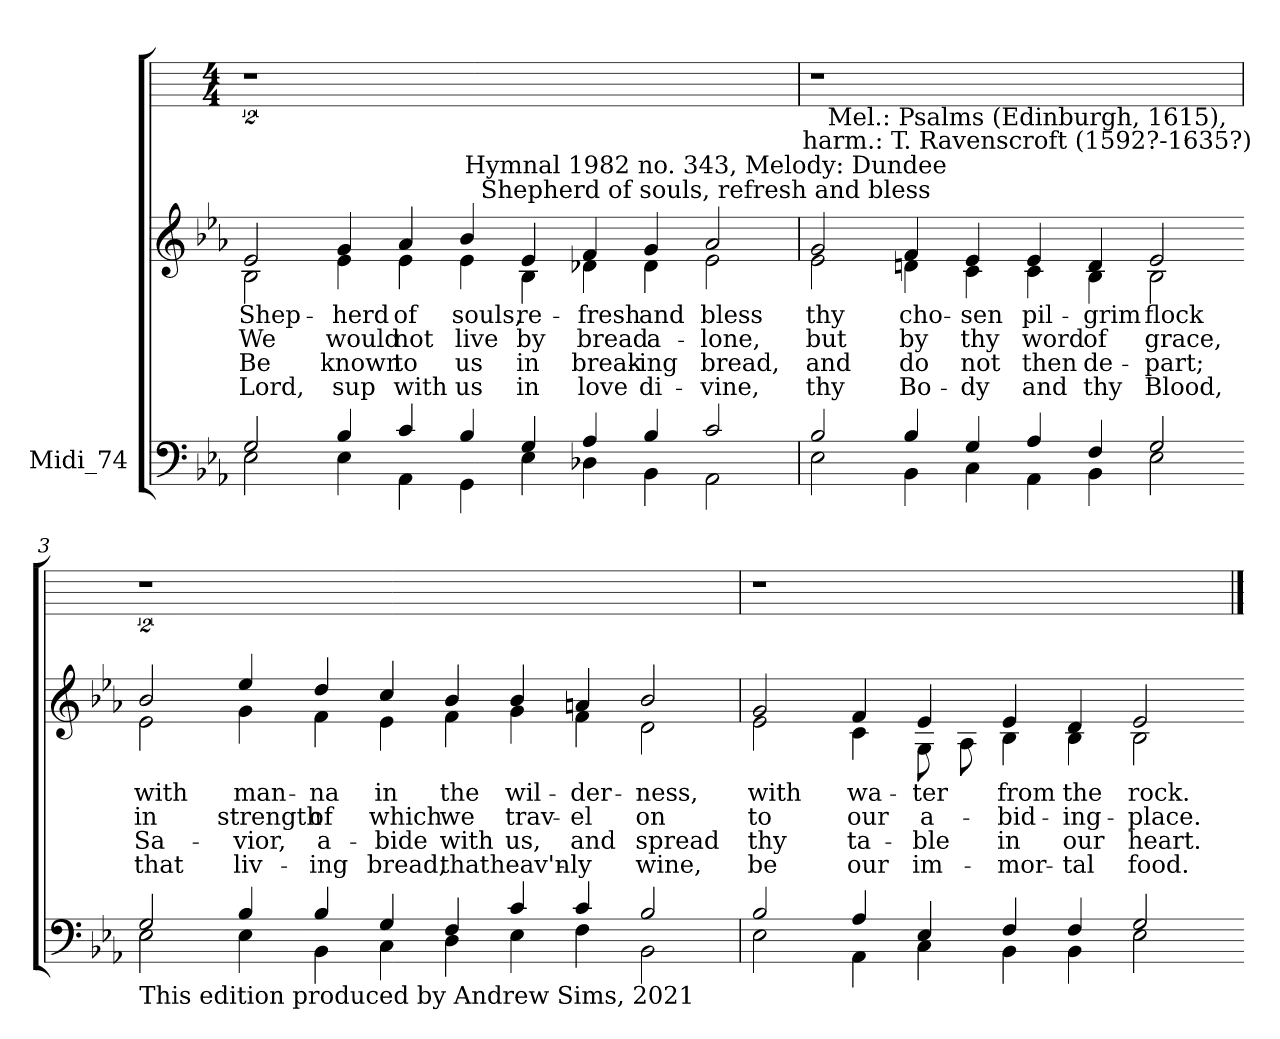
**kern	**kern	**text	**text	**text	**text	**kern
*part3	*part2	*part2	*part2	*part2	*part2	*part1
*staff3	*staff2	*staff2	*staff2	*staff2	*staff2	*staff1
*I"Midi_74	*	*	*	*	*	*
*clefF4	*clefG2	*	*	*	*	*
*k[b-e-a-]	*k[b-e-a-]	*	*	*	*	*
*E-:	*E-:	*	*	*	*	*
*	*	*	*	*	*	*M4/4
=1	=1	=1	=1	=1	=1	=1
*^	*	*	*	*	*	*
!	!	!LO:TX:a:cj:t=James Montgomery\n(1771-1854)	!	!	!	!	!
!	!	!	!LO:LY:b	!LO:LY:b	!LO:LY:b	!LO:LY:b	!
*	*	*^	*	*	*	*	*
2G/	2E-\	2e-/	2B-\	Shep-	-We	Be	Lord,	2%5r
!	!	!	!	!LO:LY:b	!LO:LY:b	!LO:LY:b	!LO:LY:b	!
4B-/	4E-\	4g/	4e-\	herd	would	known	sup	.
!	!	!	!	!LO:LY:b	!LO:LY:b	!LO:LY:b	!LO:LY:b	!
4c/	4AA-\	4a-/	4e-\	of	not	to	with	.
!	!	!	!	!LO:LY:b	!LO:LY:b	!LO:LY:b	!LO:LY:b	!
4B-/	4GG\	4b-/	4e-\	souls,	live	us	us	.
!	!	!	!	!LO:LY:b	!LO:LY:b	!LO:LY:b	!LO:LY:b	!
4G/	4E-\	4e-/	4B-\	re-	-by	in	in	.
!	!	!	!	!LO:LY:b	!LO:LY:b	!LO:LY:b	!LO:LY:b	!
4A-/	4D-X\	4f/	4d-X\	fresh	bread	break-	-love	.
!	!	!	!	!LO:LY:b	!LO:LY:b	!LO:LY:b	!LO:LY:b	!
4B-/	4BB-\	4g/	4d-\	and	a-	-ing	di-	.
!	!	!LO:TX:a:cj:t=Shepherd of souls, refresh and bless	!	!	!	!	!	!
!	!	!LO:TX:a:cj:t=Hymnal 1982 no. 343, Melody&colon; Dundee	!	!	!	!	!	!
!	!	!	!	!LO:LY:b	!LO:LY:b	!LO:LY:b	!LO:LY:b	!
2c/	2AA-\	2a-/	2e-\	-bless	lone,	bread,	vine,	.
=2	=2	=2	=2	=2	=2	=2	=2	=2
!	!	!	!	!LO:LY:b	!LO:LY:b	!LO:LY:b	!LO:LY:b	!
2B-/	2E-\	2g/	2e-\	thy	but	and	thy	1r
!	!	!	!	!LO:LY:b	!LO:LY:b	!LO:LY:b	!LO:LY:b	!
4B-/	4BB-\	4f/	4dn\	cho-	-by	do	Bo-	.
!	!	!	!	!LO:LY:b	!LO:LY:b	!LO:LY:b	!LO:LY:b	!
4G/	4C\	4e-/	4c\	-sen	thy	not	dy	.
!	!	!LO:TX:a:cj:t=Mel.&colon; Psalms (Edinburgh, 1615),\nharm.&colon; T. Ravenscroft (1592?-1635?)	!	!	!	!	!	!
!	!	!	!	!LO:LY:b	!LO:LY:b	!LO:LY:b	!LO:LY:b	!
4A-/	4AA-\	4e-/	4c\	pil-	-word	then	and	1ryy
!	!	!	!	!LO:LY:b	!LO:LY:b	!LO:LY:b	!LO:LY:b	!
4F/	4BB-\	4d/	4B-\	grim	of	de-	-thy	.
!	!	!	!	!LO:LY:b	!LO:LY:b	!LO:LY:b	!LO:LY:b	!
2G/	2E-\	2e-/	2B-\	flock	grace,	part;	Blood,	.
!!LO:LB:g=z
=3-	=3-	=3-	=3-	=3	=3	=3	=3	=3
!LO:TX:b:t=This edition produced by Andrew Sims, 2021	!	!	!	!	!	!	!	!
!	!	!	!	!LO:LY:b	!LO:LY:b	!LO:LY:b	!LO:LY:b	!
2G/	2E-\	2b-/	2e-\	with	in	Sa-	-that	2%5r
!	!	!	!	!LO:LY:b	!LO:LY:b	!LO:LY:b	!LO:LY:b	!
4B-/	4E-\	4ee-/	4g\	man-	-strength	vior,	liv-	.
!	!	!	!	!LO:LY:b	!LO:LY:b	!LO:LY:b	!LO:LY:b	!
4B-/	4BB-\	4dd/	4f\	-na	of	a-	-ing	.
!	!	!	!	!LO:LY:b	!LO:LY:b	!LO:LY:b	!LO:LY:b	!
4G/	4C\	4cc/	4e-\	in	which	bide	bread,	.
!	!	!	!	!LO:LY:b	!LO:LY:b	!LO:LY:b	!LO:LY:b	!
4F/	4D\	4b-/	4f\	the	we	with	that	.
!	!	!	!	!LO:LY:b	!LO:LY:b	!LO:LY:b	!LO:LY:b	!
4c/	4E-\	4b-/	4g\	wil-	-trav-	-us,	heav'n-	.
!	!	!	!	!LO:LY:b	!LO:LY:b	!LO:LY:b	!LO:LY:b	!
4c/	4F\	4an/	4f\	-der-	-el	and	ly	.
!	!	!	!	!LO:LY:b	!LO:LY:b	!LO:LY:b	!LO:LY:b	!
2B-/	2BB-\	2b-/	2d\	ness,	on	spread	wine,	.
=4	=4	=4	=4	=4	=4	=4	=4	=4
!	!	!	!	!LO:LY:b	!LO:LY:b	!LO:LY:b	!LO:LY:b	!
2B-/	2E-\	2g/	2e-\	with	to	thy	be	1r
!	!	!	!	!LO:LY:b	!LO:LY:b	!LO:LY:b	!LO:LY:b	!
4A-/	4AA-\	4f/	4c\	wa-	-our	ta-	-our	.
!	!	!	!	!LO:LY:b	!LO:LY:b	!LO:LY:b	!LO:LY:b	!
4E-/	4C\	4e-/	8G	ter	a-	-ble	im-	.
.	.	.	8A-	.	.	.	.	.
!	!	!	!	!LO:LY:b	!LO:LY:b	!LO:LY:b	!LO:LY:b	!
4F/	4BB-\	4e-/	4B-\	-from	bid-	-in	mor-	1ryy
!	!	!	!	!LO:LY:b	!LO:LY:b	!LO:LY:b	!LO:LY:b	!
4F/	4BB-\	4d/	4B-\	-the	ing-	-our	tal	.
!	!	!	!	!LO:LY:b	!LO:LY:b	!LO:LY:b	!LO:LY:b	!
2G/	2E-\	2e-/	2B-\	rock.	place.	heart.	food.	.
*v	*v	*	*	*	*	*	*	*
*	*v	*v	*	*	*	*	*
=-	=-	==	==	==	==	==
*-	*-	*-	*-	*-	*-	*-
